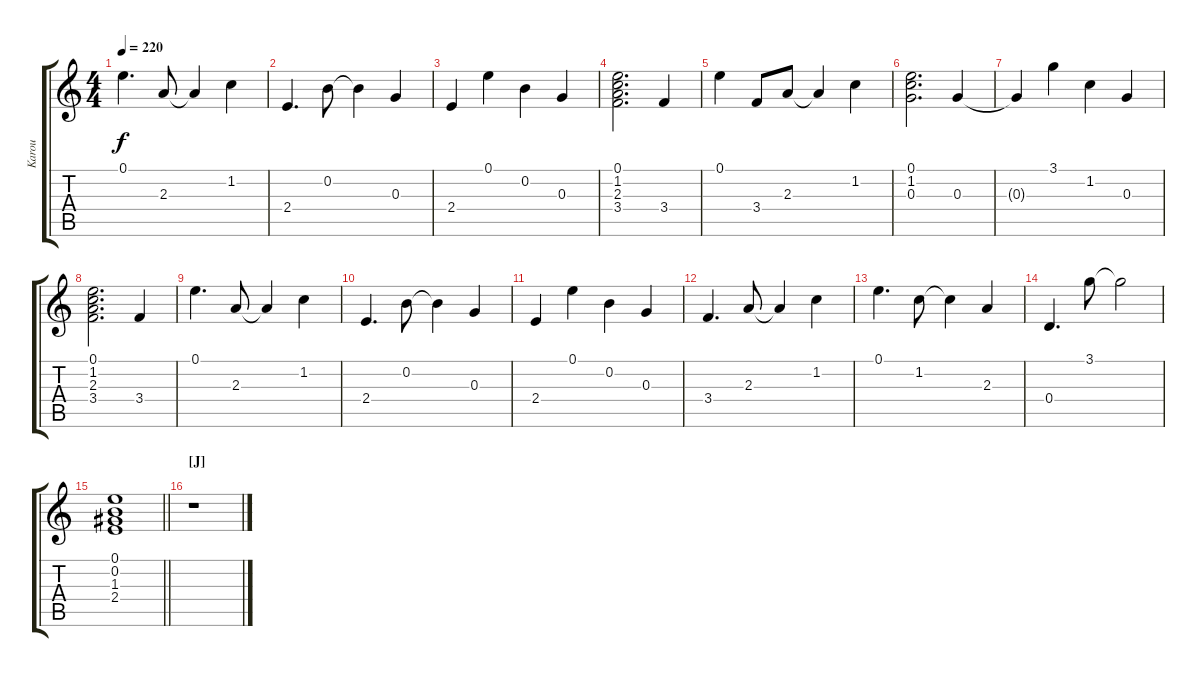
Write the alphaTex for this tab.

\track ("Karou" "Karou") {instrument overdrivenguitar}
\staff {score tabs}
\tuning (E4 B3 G3 D3 A2 E2) {hide}
\ts (4 4)
\tempo 220
\clef g2
\ks c
0.1.4{d dy f} 2.3.8 2.3{t}.4 1.2.4 |
2.4.4{d} 0.2.8 0.2{t}.4 0.3.4 |
2.4.4 0.1.4 0.2.4 0.3.4 |
(0.1 1.2 2.3 3.4).2{d} 3.4.4 |
0.1.4 3.4.8 2.3.8 2.3{t}.4 1.2.4 |
(0.1 1.2 0.3).2{d} 0.3.4 |
0.3{t}.4 3.1.4 1.2.4 0.3.4 |
(0.1 1.2 2.3 3.4).2{d} 3.4.4 |
0.1.4{d} 2.3.8 2.3{t}.4 1.2.4 |
2.4.4{d} 0.2.8 0.2{t}.4 0.3.4 |
2.4.4 0.1.4 0.2.4 0.3.4 |
3.4.4{d} 2.3.8 2.3{t}.4 1.2.4 |
0.1.4{d} 1.2.8 1.2{t}.4 2.3.4 |
0.4.4{d} 3.1.8 3.1{t}.2 |
\barLineRight lightlight
(0.1 0.2 1.3 2.4).1 |
\section ("" "[J]")
r.1
